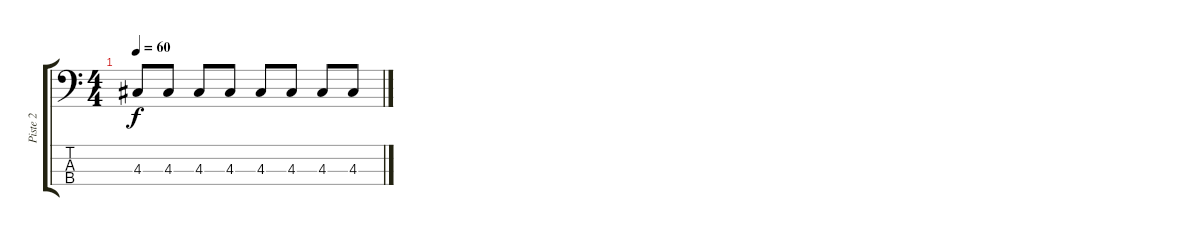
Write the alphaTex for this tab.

\track ("Piste 2" "Piste 2") {instrument electricbassfinger}
\staff {score tabs}
\tuning (G2 D2 A1 E1) {hide}
\ts (4 4)
\tempo 60
\clef f4
\ks c
4.3.8{dy f} 4.3.8 4.3.8 4.3.8 4.3.8 4.3.8 4.3.8 4.3.8
